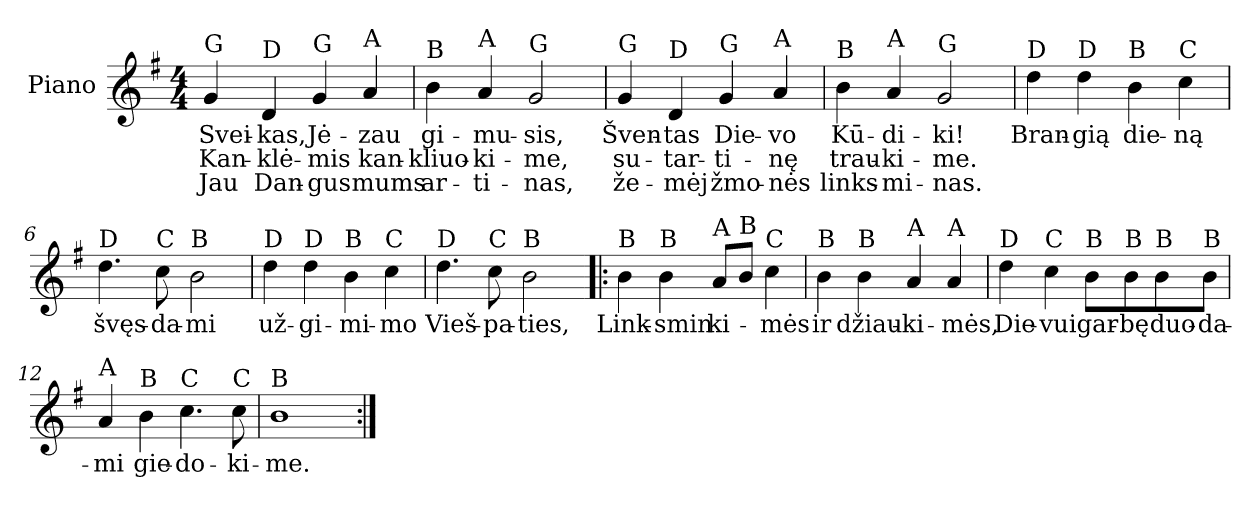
**kern	**text	**text	**text
*part1	*part1	*part1	*part1
*staff1	*staff1	*staff1	*staff1
*I"Piano	*	*	*
*I'Pno.	*	*	*
*clefG2	*	*	*
*k[f#]	*	*	*
*M4/4	*	*	*
=1	=1	=1	=1
!LO:TX:a:t=G	!	!	!
!	!LO:LY:b	!LO:LY:b	!LO:LY:b
4g/	Svei-	Kan-	Jau
!LO:TX:a:t=D	!	!	!
!	!LO:LY:b	!LO:LY:b	!LO:LY:b
4d/	-kas,	-klė-	Dan-
!LO:TX:a:t=G	!	!	!
!	!LO:LY:b	!LO:LY:b	!LO:LY:b
4g/	Jė-	-mis	-gus
!LO:TX:a:t=A	!	!	!
!	!LO:LY:b	!LO:LY:b	!LO:LY:b
4a/	-zau	kan-	mums
=2	=2	=2	=2
!LO:TX:a:t=B	!	!	!
!	!LO:LY:b	!LO:LY:b	!LO:LY:b
4b\	gi-	-kliuo-	ar-
!LO:TX:a:t=A	!	!	!
!	!LO:LY:b	!LO:LY:b	!LO:LY:b
4a/	-mu-	-ki-	-ti-
!LO:TX:a:t=G	!	!	!
!	!LO:LY:b	!LO:LY:b	!LO:LY:b
2g/	-sis,	-me,	-nas,
=3	=3	=3	=3
!LO:TX:a:t=G	!	!	!
!	!LO:LY:b	!LO:LY:b	!LO:LY:b
4g/	Šven-	su-	že-
!LO:TX:a:t=D	!	!	!
!	!LO:LY:b	!LO:LY:b	!LO:LY:b
4d/	-tas	-tar-	-mėj
!LO:TX:a:t=G	!	!	!
!	!LO:LY:b	!LO:LY:b	!LO:LY:b
4g/	Die-	-ti-	žmo-
!LO:TX:a:t=A	!	!	!
!	!LO:LY:b	!LO:LY:b	!LO:LY:b
4a/	-vo	-nę	-nės
=4	=4	=4	=4
!LO:TX:a:t=B	!	!	!
!	!LO:LY:b	!LO:LY:b	!LO:LY:b
4b\	Kū-	trau-	links-
!LO:TX:a:t=A	!	!	!
!	!LO:LY:b	!LO:LY:b	!LO:LY:b
4a/	-di-	-ki-	-mi-
!LO:TX:a:t=G	!	!	!
!	!LO:LY:b	!LO:LY:b	!LO:LY:b
2g/	-ki!	-me.	-nas.
!!LO:LB:g=z
=5	=5	=5	=5
!LO:TX:a:t=D	!	!	!
!	!LO:LY:b	!	!
4dd\	Bran-	.	.
!LO:TX:a:t=D	!	!	!
!	!LO:LY:b	!	!
4dd\	-gią	.	.
!LO:TX:a:t=B	!	!	!
!	!LO:LY:b	!	!
4b\	die-	.	.
!LO:TX:a:t=C	!	!	!
!	!LO:LY:b	!	!
4cc\	-ną	.	.
=6	=6	=6	=6
!LO:TX:a:t=D	!	!	!
!	!LO:LY:b	!	!
4.dd\	švęs-	.	.
!LO:TX:a:t=C	!	!	!
!	!LO:LY:b	!	!
8cc\	-da-	.	.
!LO:TX:a:t=B	!	!	!
!	!LO:LY:b	!	!
2b\	-mi	.	.
=7	=7	=7	=7
!LO:TX:a:t=D	!	!	!
!	!LO:LY:b	!	!
4dd\	už-	.	.
!LO:TX:a:t=D	!	!	!
!	!LO:LY:b	!	!
4dd\	-gi-	.	.
!LO:TX:a:t=B	!	!	!
!	!LO:LY:b	!	!
4b\	-mi-	.	.
!LO:TX:a:t=C	!	!	!
!	!LO:LY:b	!	!
4cc\	-mo	.	.
=8	=8	=8	=8
!LO:TX:a:t=D	!	!	!
!	!LO:LY:b	!	!
4.dd\	Vieš-	.	.
!LO:TX:a:t=C	!	!	!
!	!LO:LY:b	!	!
8cc\	-pa-	.	.
!LO:TX:a:t=B	!	!	!
!	!LO:LY:b	!	!
2b\	-ties,	.	.
!!LO:LB:g=z
=9!|:	=9!|:	=9!|:	=9!|:
!LO:TX:a:t=B	!	!	!
!	!LO:LY:b	!	!
4b\	Link-	.	.
!LO:TX:a:t=B	!	!	!
!	!LO:LY:b	!	!
4b\	-smin	.	.
!LO:TX:a:t=A	!	!	!
!	!LO:LY:b	!	!
8a/L	ki-	.	.
!LO:TX:a:t=B	!	!	!
8b/J	.	.	.
!LO:TX:a:t=C	!	!	!
!	!LO:LY:b	!	!
4cc\	-mės	.	.
=10	=10	=10	=10
!LO:TX:a:t=B	!	!	!
!	!LO:LY:b	!	!
4b\	ir	.	.
!LO:TX:a:t=B	!	!	!
!	!LO:LY:b	!	!
4b\	džiau-	.	.
!LO:TX:a:t=A	!	!	!
!	!LO:LY:b	!	!
4a/	-ki-	.	.
!LO:TX:a:t=A	!	!	!
!	!LO:LY:b	!	!
4a/	-mės,	.	.
=11	=11	=11	=11
!LO:TX:a:t=D	!	!	!
!	!LO:LY:b	!	!
4dd\	Die-	.	.
!LO:TX:a:t=C	!	!	!
!	!LO:LY:b	!	!
4cc\	-vui	.	.
!LO:TX:a:t=B	!	!	!
!	!LO:LY:b	!	!
8b\L	gar-	.	.
!LO:TX:a:t=B	!	!	!
!	!LO:LY:b	!	!
8b\	-bę	.	.
!LO:TX:a:t=B	!	!	!
!	!LO:LY:b	!	!
8b\	duo-	.	.
!LO:TX:a:t=B	!	!	!
!	!LO:LY:b	!	!
8b\J	-da-	.	.
=12	=12	=12	=12
!LO:TX:a:t=A	!	!	!
!	!LO:LY:b	!	!
4a/	-mi	.	.
!LO:TX:a:t=B	!	!	!
!	!LO:LY:b	!	!
4b\	gie-	.	.
!LO:TX:a:t=C	!	!	!
!	!LO:LY:b	!	!
4.cc\	-do-	.	.
!LO:TX:a:t=C	!	!	!
!	!LO:LY:b	!	!
8cc\	-ki-	.	.
=13	=13	=13	=13
!LO:TX:a:t=B	!	!	!
!	!LO:LY:b	!	!
1b	-me.	.	.
=:|!	=:|!	=:|!	=:|!
*-	*-	*-	*-
